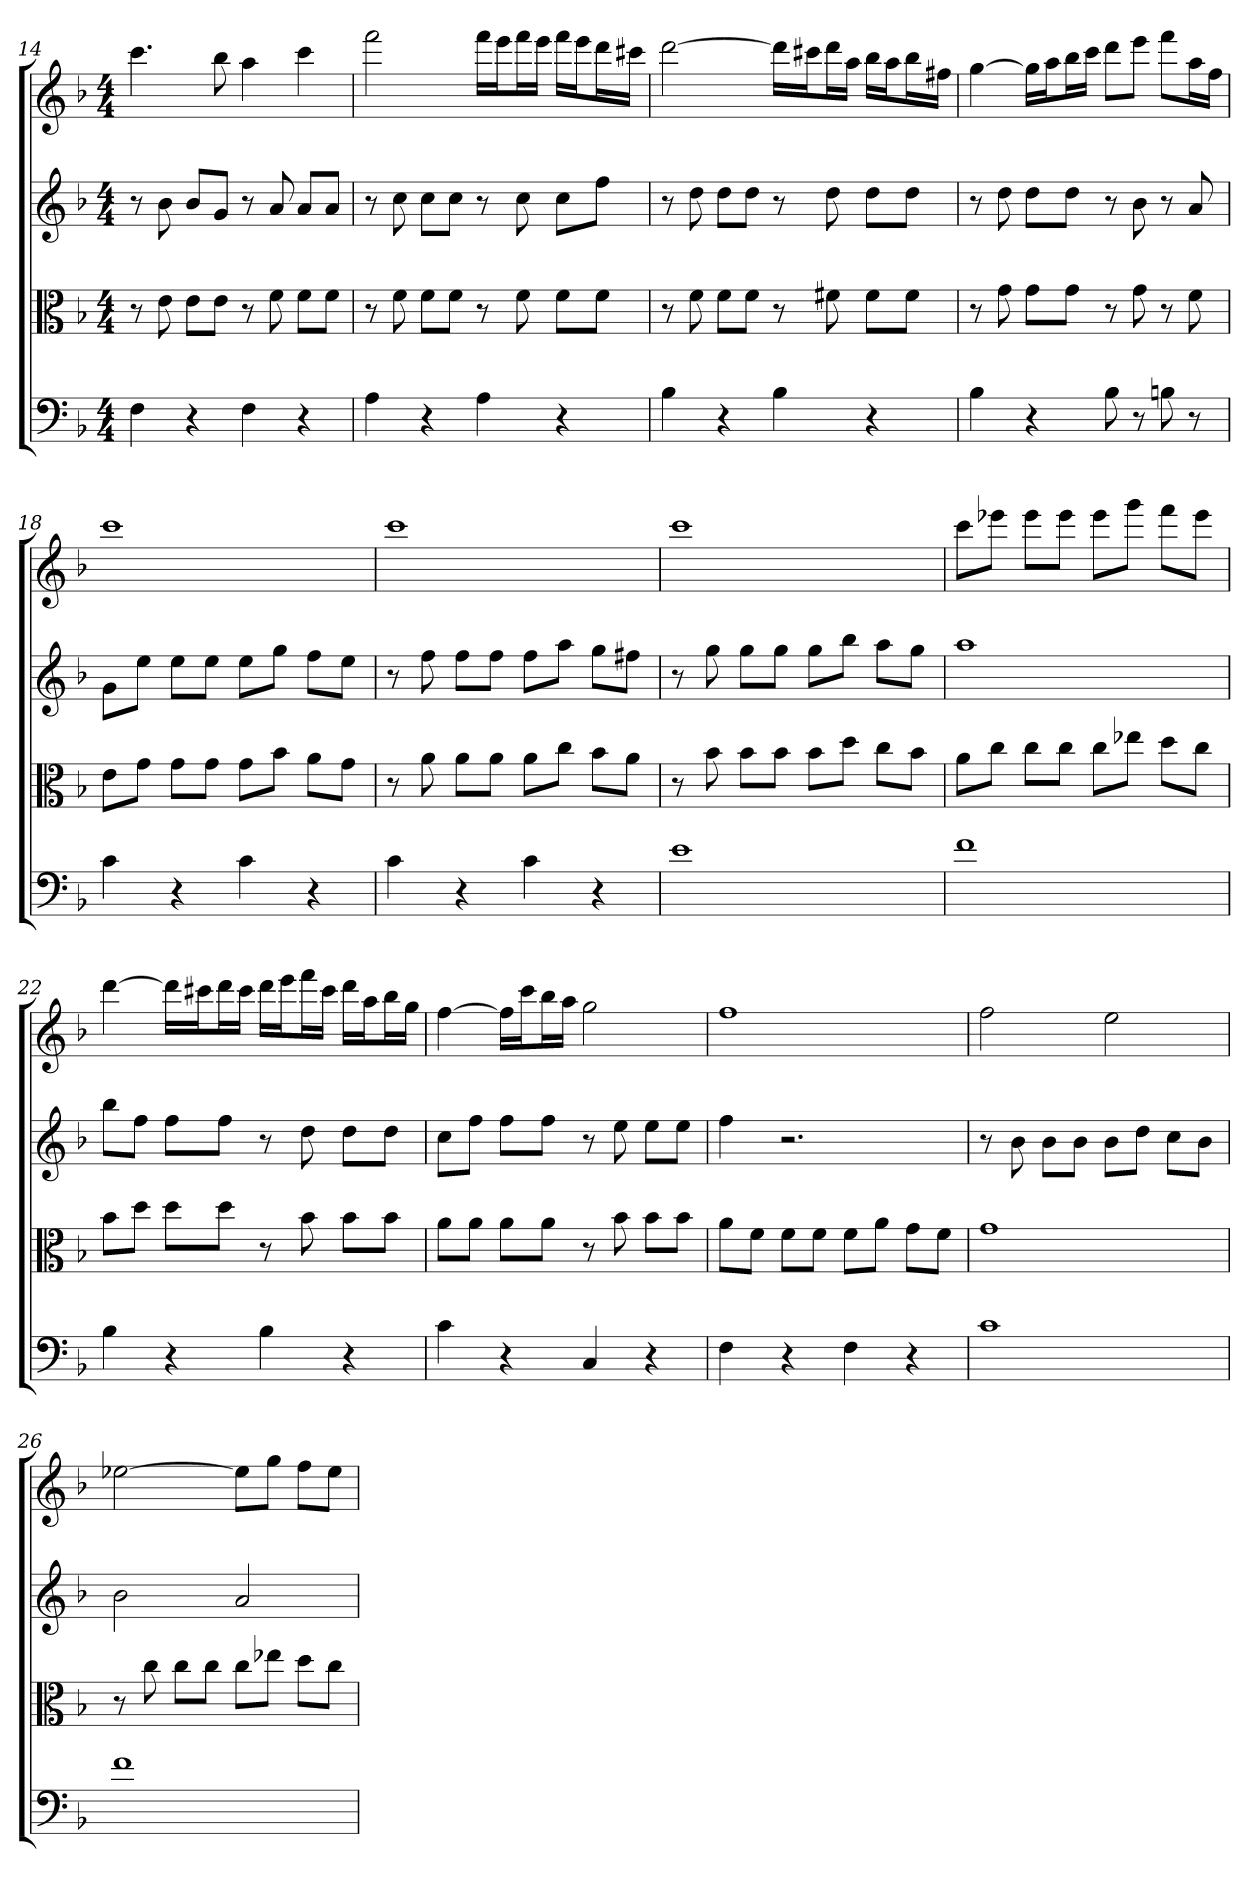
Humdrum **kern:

**kern	**kern	**kern	**kern
*part4	*part3	*part2	*part1
*staff4	*staff3	*staff2	*staff1
*clefF4	*clefC3	*	*
*k[b-]	*k[b-]	*k[b-]	*k[b-]
*d:	*d:	*d:	*d:
*M4/4	*M4/4	*M4/4	*M4/4
=14	=14	=14	=14
4F	8r	8r	4.ccc
.	8e	8b-	.
4r	8e\L	8b-L	.
.	8e\J	8gJ	8bb-
4F	8r	8r	4aa
.	8f	8a	.
4r	8f\L	8aL	4ccc
.	8f\J	8aJ	.
=15	=15	=15	=15
4A	8r	8r	2fff
.	8f	8cc	.
4r	8f\L	8ccL	.
.	8f\J	8ccJ	.
4A	8r	8r	16fffLL
.	.	.	16eeeJ
.	8f	8cc	16fffL
.	.	.	16eeeJJ
4r	8f\L	8ccL	16fffLL
.	.	.	16eeeJ
.	8f\J	8ffJ	16dddL
.	.	.	16ccc#XJJ
=16	=16	=16	=16
4B-	8r	8r	[2ddd
.	8f	8dd	.
4r	8f\L	8ddL	.
.	8f\J	8ddJ	.
4B-	8r	8r	16dddLL]
.	.	.	16ccc#XJ
.	8f#X	8dd	16dddL
.	.	.	16aaJJ
4r	8f#\L	8ddL	16bb-LL
.	.	.	16aaJ
.	8f#\J	8ddJ	16bb-L
.	.	.	16ff#XJJ
=17	=17	=17	=17
4B-	8r	8r	[4gg
.	8g	8dd	.
4r	8g\L	8ddL	16ggLL]
.	.	.	16aaJ
.	8g\J	8ddJ	16bb-L
.	.	.	16cccJJ
8B-	8r	8r	8dddL
8r	8g	8b-	8eeeJ
8Bn	8r	8r	8fffL
8r	8f	8a	16aaL
.	.	.	16ffJJ
=18	=18	=18	=18
4c	8e\L	8gL	1ccc
.	8g\J	8eeJ	.
4r	8g\L	8eeL	.
.	8g\J	8eeJ	.
4c	8g\L	8eeL	.
.	8b-\J	8ggJ	.
4r	8a\L	8ffL	.
.	8g\J	8eeJ	.
=19	=19	=19	=19
4c	8r	8r	1ccc
.	8a	8ff	.
4r	8a\L	8ffL	.
.	8a\J	8ffJ	.
4c	8a\L	8ffL	.
.	8cc\J	8aaJ	.
4r	8b-\L	8ggL	.
.	8a\J	8ff#XJ	.
=20	=20	=20	=20
1e	8r	8r	1ccc
.	8b-	8gg	.
.	8b-\L	8ggL	.
.	8b-\J	8ggJ	.
.	8b-\L	8ggL	.
.	8dd\J	8bb-J	.
.	8cc\L	8aaL	.
.	8b-\J	8ggJ	.
=21	=21	=21	=21
1f	8a\L	1aa	8cccL
.	8cc\J	.	8eee-XJ
.	8cc\L	.	8eee-L
.	8cc\J	.	8eee-J
.	8cc\L	.	8eee-L
.	8ee-X\J	.	8gggJ
.	8dd\L	.	8fffL
.	8cc\J	.	8eee-J
=22	=22	=22	=22
4B-	8b-\L	8bb-L	[4ddd
.	8dd\J	8ffJ	.
4r	8dd\L	8ffL	16dddLL]
.	.	.	16ccc#XJ
.	8dd\J	8ffJ	16dddL
.	.	.	16ccc#JJ
4B-	8r	8r	16dddLL
.	.	.	16eeeJ
.	8b-	8dd	16fffL
.	.	.	16ccc#JJ
4r	8b-\L	8ddL	16dddLL
.	.	.	16aaJ
.	8b-\J	8ddJ	16bb-L
.	.	.	16ggJJ
=23	=23	=23	=23
4c	8a\L	8ccL	[4ff
.	8a\J	8ffJ	.
4r	8a\L	8ffL	16ffLL]
.	.	.	16cccJ
.	8a\J	8ffJ	16bb-L
.	.	.	16aaJJ
4C	8r	8r	2gg
.	8b-	8ee	.
4r	8b-\L	8eeL	.
.	8b-\J	8eeJ	.
=24	=24	=24	=24
4F	8a\L	4ff	1ff
.	8f\J	.	.
4r	8f\L	2.r	.
.	8f\J	.	.
4F	8f\L	.	.
.	8a\J	.	.
4r	8g\L	.	.
.	8f\J	.	.
=25	=25	=25	=25
1c	1g	8r	2ff
.	.	8b-	.
.	.	8b-L	.
.	.	8b-J	.
.	.	8b-L	2ee
.	.	8ddJ	.
.	.	8ccL	.
.	.	8b-J	.
=26	=26	=26	=26
1f	8r	2b-	[2ee-X
.	8cc	.	.
.	8cc\L	.	.
.	8cc\J	.	.
.	8cc\L	2a	8ee-L]
.	8ee-X\J	.	8ggJ
.	8dd\L	.	8ffL
.	8cc\J	.	8ee-J
=	=	=	=
*-	*-	*-	*-
